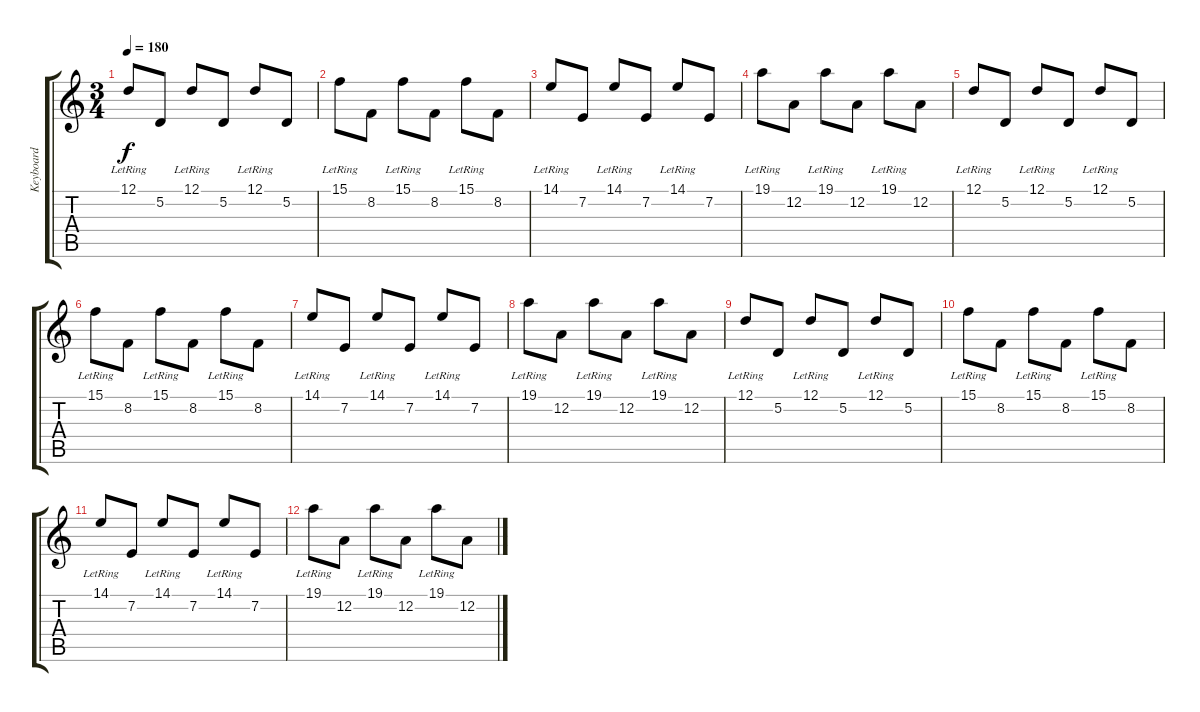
\track ("Keyboard" "Keyboard") {instrument choiraahs}
\staff {score tabs}
\tuning (D4 A3 F3 C3 G2 D2) {hide}
\ts (3 4)
\tempo 180
\clef g2
\ks c
12.1{lr}.8{dy f instrument pad5bowed} 5.2.8 12.1{lr}.8 5.2.8 12.1{lr}.8 5.2.8 |
15.1{lr}.8 8.2.8 15.1{lr}.8 8.2.8 15.1{lr}.8 8.2.8 |
14.1{lr}.8 7.2.8 14.1{lr}.8 7.2.8 14.1{lr}.8 7.2.8 |
19.1{lr}.8 12.2.8 19.1{lr}.8 12.2.8 19.1{lr}.8 12.2.8 |
12.1{lr}.8{instrument pad5bowed} 5.2.8 12.1{lr}.8 5.2.8 12.1{lr}.8 5.2.8 |
15.1{lr}.8 8.2.8 15.1{lr}.8 8.2.8 15.1{lr}.8 8.2.8 |
14.1{lr}.8 7.2.8 14.1{lr}.8 7.2.8 14.1{lr}.8 7.2.8 |
19.1{lr}.8 12.2.8 19.1{lr}.8 12.2.8 19.1{lr}.8 12.2.8 |
12.1{lr}.8{instrument pad5bowed} 5.2.8 12.1{lr}.8 5.2.8 12.1{lr}.8 5.2.8 |
15.1{lr}.8 8.2.8 15.1{lr}.8 8.2.8 15.1{lr}.8 8.2.8 |
14.1{lr}.8 7.2.8 14.1{lr}.8 7.2.8 14.1{lr}.8 7.2.8 |
19.1{lr}.8 12.2.8 19.1{lr}.8 12.2.8 19.1{lr}.8 12.2.8
